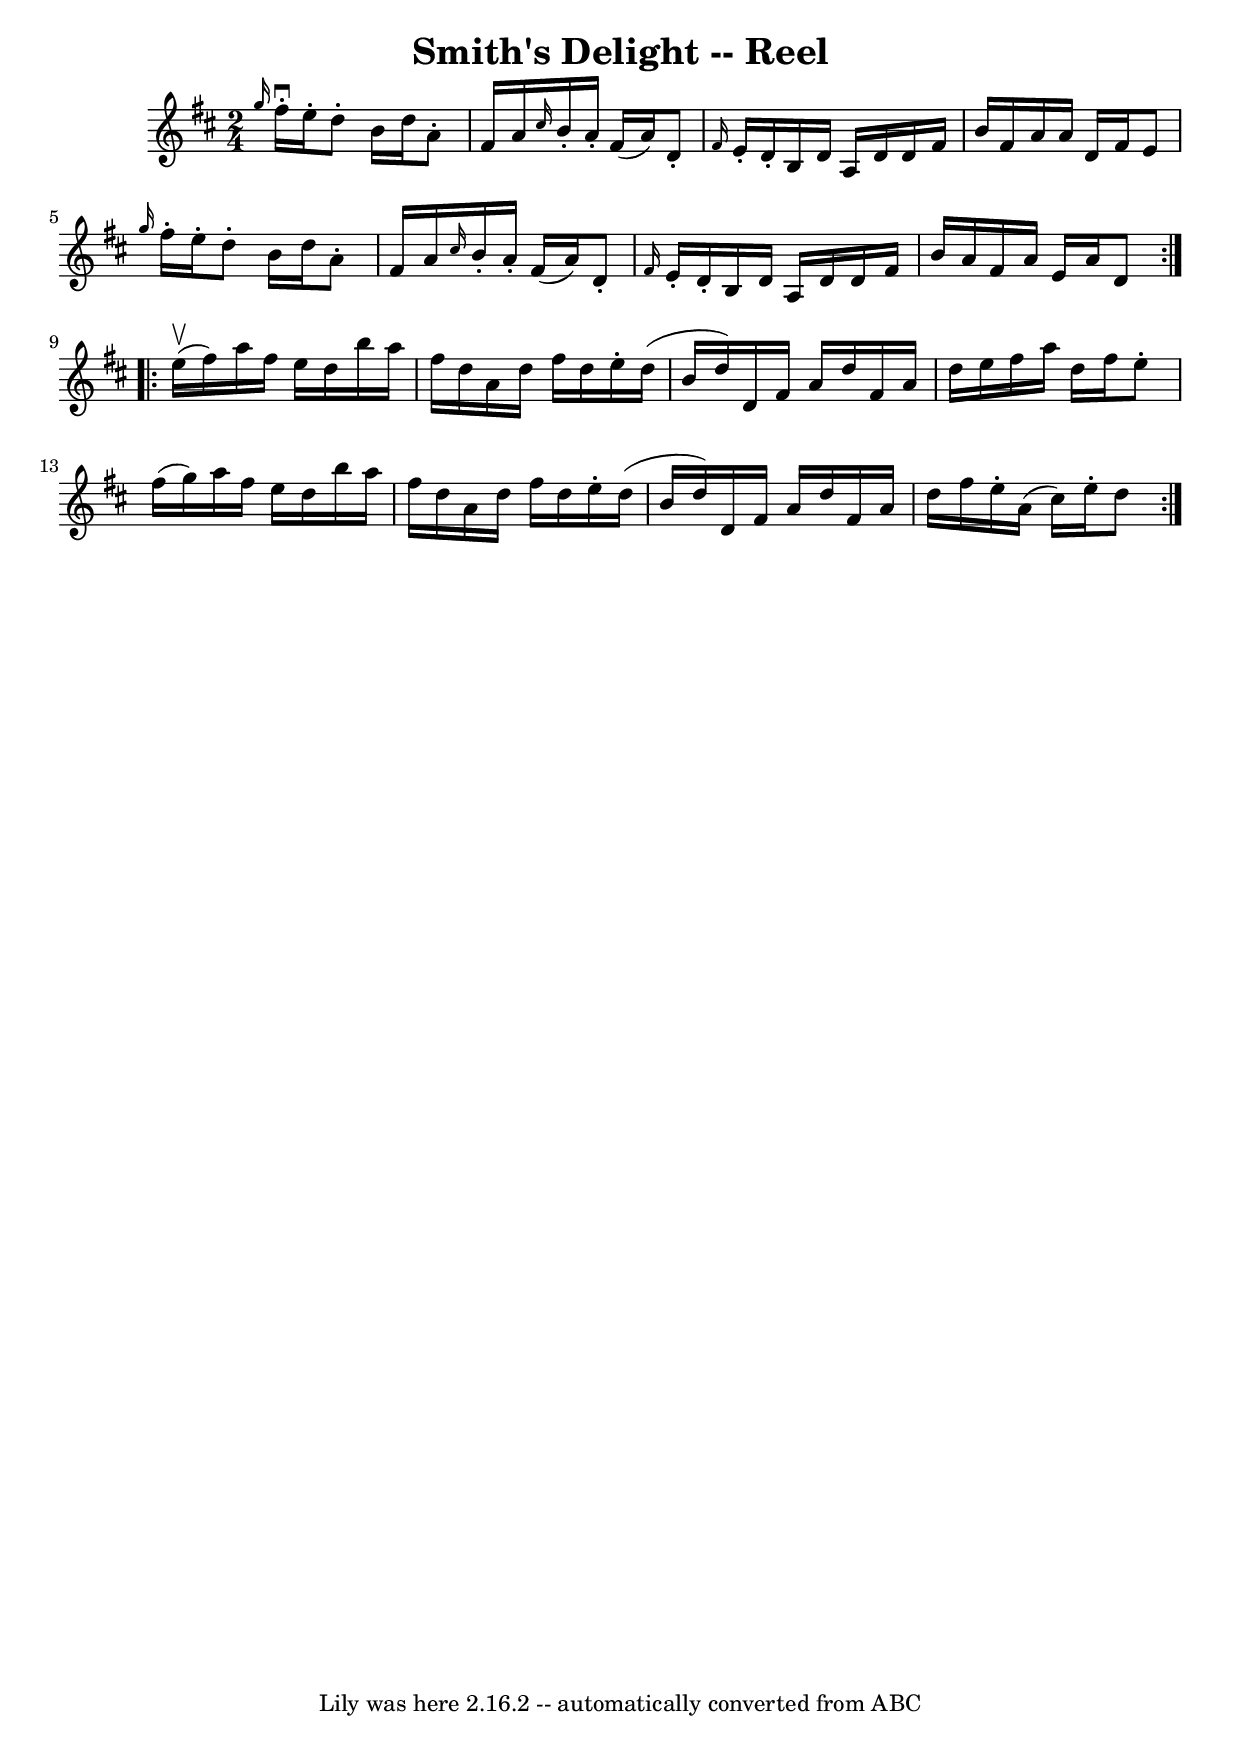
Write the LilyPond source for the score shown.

\version "2.7.40"
\include "Mammoth.ily"
\header {
	%% book = "Ryan's Mammoth Collection"
	crossRefNumber = "1"
	footnotes = "\\\\AKA Kitty's Wedding -- Hornpipe\\\\135"
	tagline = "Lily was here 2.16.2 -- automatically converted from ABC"
	title = "Smith's Delight -- Reel"
}
voicedefault =  {
\set Score.defaultBarType = "empty"

\repeat volta 2 {
\time 2/4 \key d \major   \grace { g''16  } fis''16^\downbow-. e''16 -. 
|
 d''8 -. b'16 d''16 a'8 -. fis'16 a'16    |
 
\grace { cis''16  } b'16 -. a'16 -. fis'16 (a'16) d'8 -. 
\grace { fis'16  } e'16 -. d'16 -.   |
 b16 d'16 a16    
d'16 d'16 fis'16 b'16 fis'16    |
 a'16 a'16 d'16    
fis'16 e'8  \grace { g''16  } fis''16 -. e''16 -.   |
 d''8 
-. b'16 d''16 a'8 -. fis'16 a'16    |
 \grace { cis''16  
} b'16 -. a'16 -. fis'16 (a'16) d'8 -. \grace { fis'16  }   
e'16 -. d'16 -.   |
 b16 d'16 a16 d'16 d'16 fis'16    
b'16 a'16    |
 fis'16 a'16 e'16 a'16 d'8    
} \repeat volta 2 { e''16^\upbow(fis''16) |
 a''16    
fis''16 e''16 d''16 b''16 a''16 fis''16 d''16    |
   
a'16 d''16 fis''16 d''16 e''16 -. d''16 (b'16 d''16)   
|
 d'16 fis'16 a'16 d''16 fis'16 a'16 d''16 e''16  
  |
 fis''16 a''16 d''16 fis''16 e''8 -. fis''16 (
g''16)   |
 a''16 fis''16 e''16 d''16 b''16 a''16   
 fis''16 d''16    |
 a'16 d''16 fis''16 d''16 e''16 -.   
d''16 (b'16 d''16)   |
 d'16 fis'16 a'16 d''16    
fis'16 a'16 d''16 fis''16    |
 e''16 -. a'16 (cis''16  
-) e''16 -. d''8    }   
}

\score{
    <<

	\context Staff="default"
	{
	    \voicedefault 
	}

    >>
	\layout {
	}
	\midi {}
}
